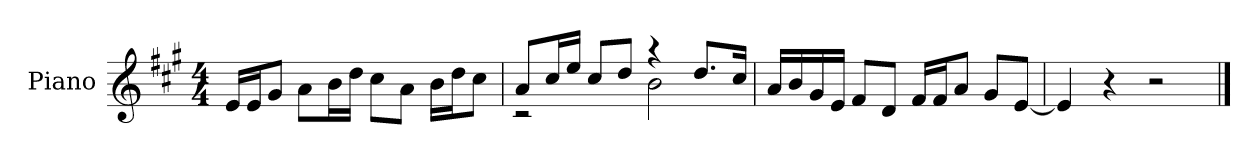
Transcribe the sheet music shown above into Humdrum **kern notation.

**kern
*part1
*staff1
*I"Piano
*I'P-no
*clefG2
*k[f#c#g#]
*M4/4
*MM90
=1
16e/LL
16e/J
8g#/J
8a\L
16b\L
16dd\JJ
8cc#\L
8a\J
16b\LL
16dd\J
8cc#\J
=2
*^
8a/L	2r
16cc#/L	.
16ee/JJ	.
8cc#/L	.
8dd/J	.
4r	2b\
8.dd/L	.
16cc#/Jk	.
*v	*v
=3
16a/LL
16b/
16g#/
16e/JJ
8f#/L
8d/J
16f#/LL
16f#/J
8a/J
8g#/L
[8e/J
=4
4e/]
4r
2r
==
*-
